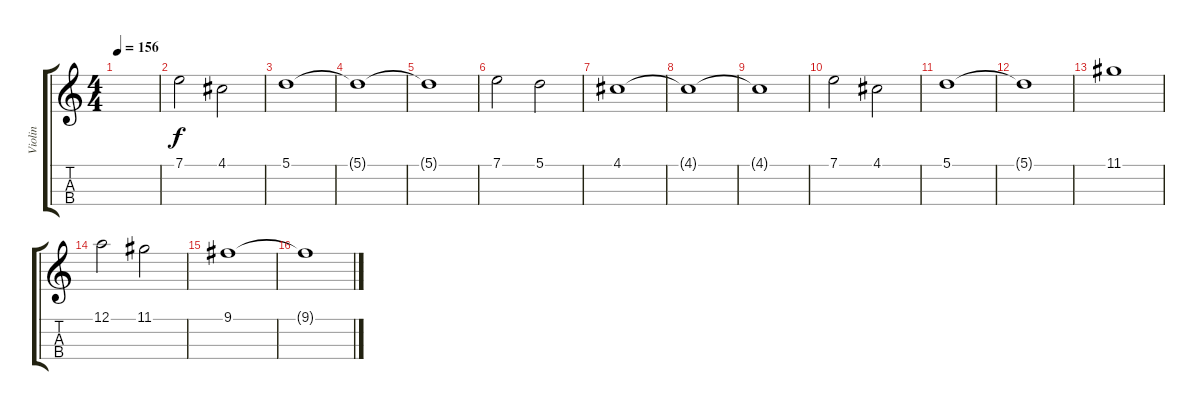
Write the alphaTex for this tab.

\track ("Violin" "Violin") {instrument tremolostrings}
\staff {score tabs}
\tuning (A4 D4 G3 C3) {hide}
\ts (4 4)
\tempo 156
\clef g2
\ks c
|
7.1.2 4.1.2 |
5.1.1 |
5.1{t}.1 |
5.1{t}.1 |
7.1.2 5.1.2 |
4.1.1 |
4.1{t}.1 |
4.1{t}.1 |
7.1.2 4.1.2 |
5.1.1 |
5.1{t}.1 |
11.1.1 |
12.1.2 11.1.2 |
9.1.1 |
9.1{t}.1
